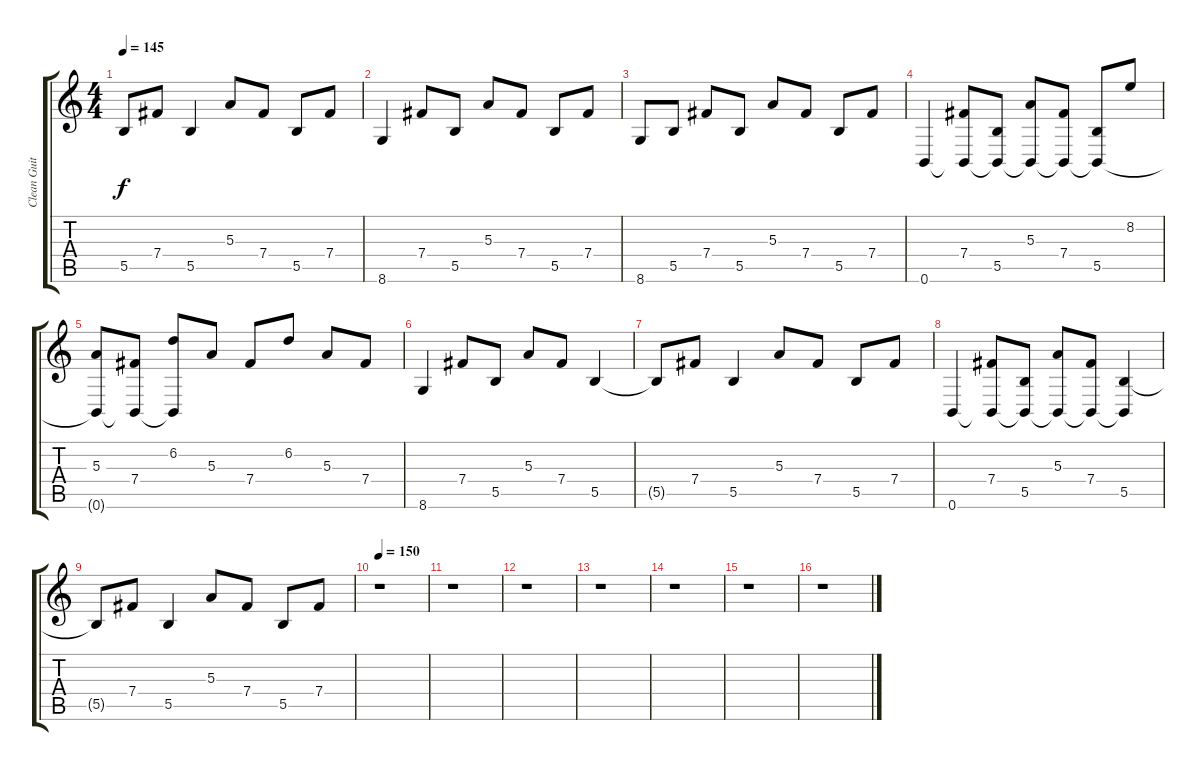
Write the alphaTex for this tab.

\track ("Clean Guitar" "Clean Guit") {instrument electricguitarjazz}
\staff {score tabs}
\tuning (Db4 Ab3 E3 B2 Gb2 B1) {hide}
\ts (4 4)
\tempo 145
\clef g2
\ks c
5.5{t}.8{dy f} 7.4.8 5.5.4 5.3.8 7.4.8 5.5.8 7.4.8 |
8.6.4 7.4.8 5.5.8 5.3.8 7.4.8 5.5.8 7.4.8 |
8.6.8 5.5.8 7.4.8 5.5.8 5.3.8 7.4.8 5.5.8 7.4.8 |
0.6.4 (7.4 0.6{t}).8 (5.5 0.6{t}).8 (5.3 0.6{t}).8 (7.4 0.6{t}).8 (5.5 0.6{t}).8 8.2.8 |
(5.3 0.6{t}).8 (7.4 0.6{t}).8 (6.2 0.6{t}).8 5.3.8 7.4.8 6.2.8 5.3.8 7.4.8 |
8.6.4 7.4.8 5.5.8 5.3.8 7.4.8 5.5.4 |
5.5{t}.8 7.4.8 5.5.4 5.3.8 7.4.8 5.5.8 7.4.8 |
0.6.4 (7.4 0.6{t}).8 (5.5 0.6{t}).8 (5.3 0.6{t}).8 (7.4 0.6{t}).8 (5.5 0.6{t}).4 |
5.5{t}.8 7.4.8 5.5.4 5.3.8 7.4.8 5.5.8 7.4.8 |
\tempo 150
r.1 |
r.1 |
r.1 |
r.1 |
r.1 |
r.1 |
r.1
